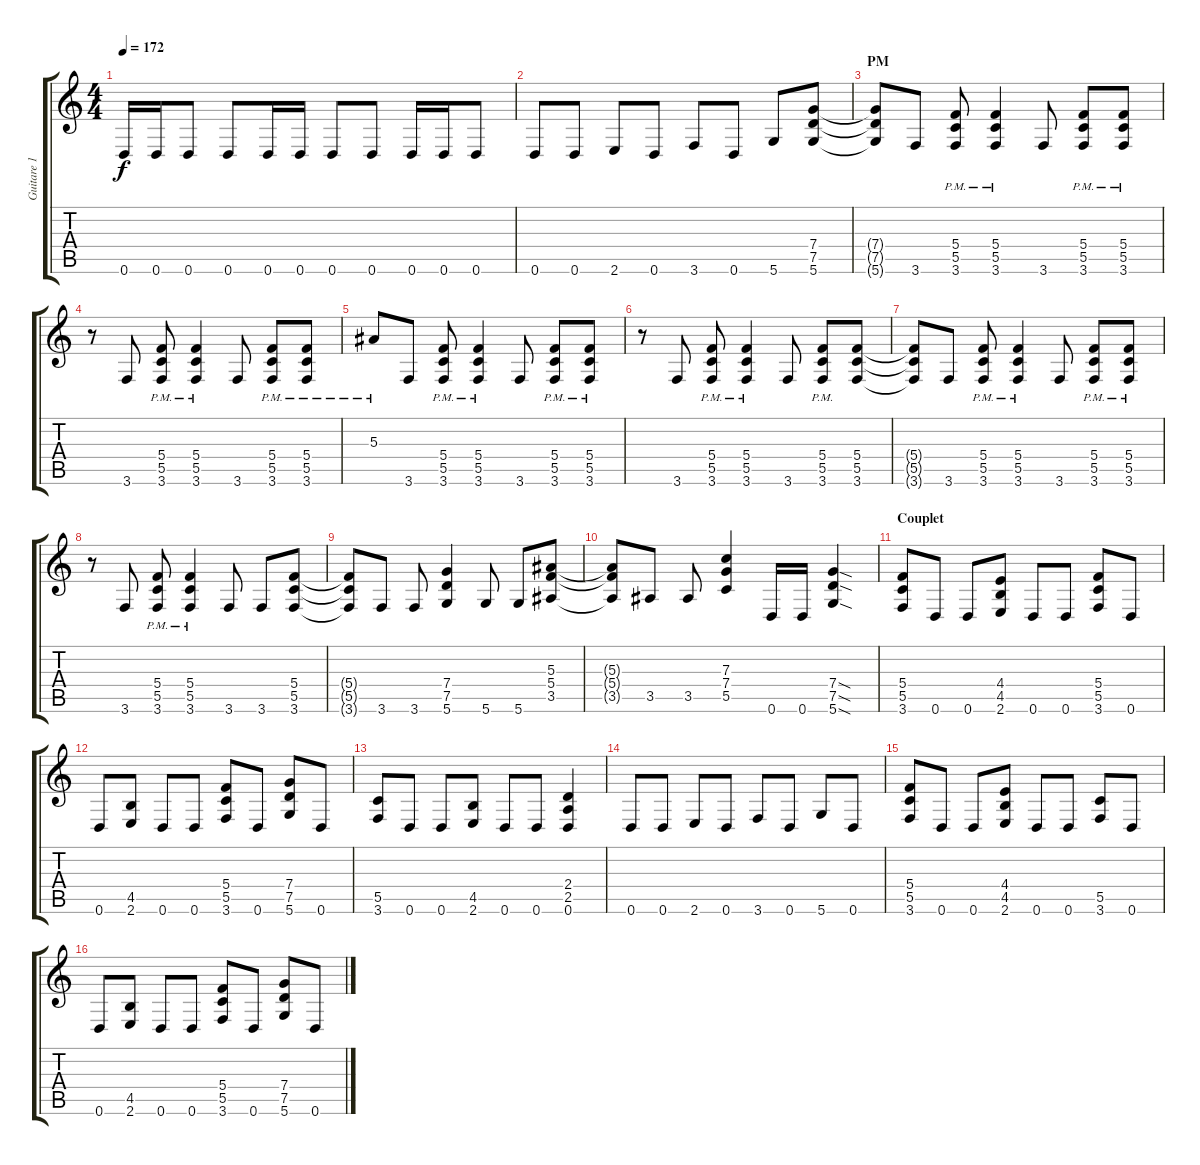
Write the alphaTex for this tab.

\track ("Guitare 1" "Guitare 1") {instrument distortionguitar}
\staff {score tabs}
\tuning (D4 A3 F3 C3 G2 D2) {hide}
\ts (4 4)
\tempo 172
\clef g2
\ks c
0.6.16{dy f} 0.6.16 0.6.8 0.6.8 0.6.16 0.6.16 0.6.8 0.6.8 0.6.16 0.6.16 0.6.8 |
0.6.8 0.6.8 2.6.8 0.6.8 3.6.8 0.6.8 5.6.8 (7.4 7.5 5.6).8 |
\section ("" "PM")
(7.4{t} 7.5{t} 5.6{t}).8 3.6.8 (5.4{pm} 5.5 3.6).8 (5.4{pm} 5.5{pm} 3.6{pm}).4 3.6.8 (5.4{pm} 5.5 3.6).8 (5.4 5.5{pm} 3.6).8 |
r.8 3.6.8 (5.4{pm} 5.5 3.6).8 (5.4{pm} 5.5{pm} 3.6{pm}).4 3.6.8 (5.4{pm} 5.5 3.6).8 (5.4 5.5{pm} 3.6).8 |
5.3{pm}.8 3.6.8 (5.4{pm} 5.5 3.6).8 (5.4{pm} 5.5{pm} 3.6{pm}).4 3.6.8 (5.4{pm} 5.5 3.6).8 (5.4 5.5{pm} 3.6).8 |
r.8 3.6.8 (5.4{pm} 5.5 3.6).8 (5.4{pm} 5.5{pm} 3.6{pm}).4 3.6.8 (5.4{pm} 5.5 3.6).8 (5.4 5.5 3.6).8 |
(5.4{t} 5.5{t} 3.6{t}).8 3.6.8 (5.4{pm} 5.5 3.6).8 (5.4{pm} 5.5{pm} 3.6{pm}).4 3.6.8 (5.4{pm} 5.5 3.6).8 (5.4 5.5{pm} 3.6).8 |
r.8 3.6.8 (5.4{pm} 5.5 3.6).8 (5.4{pm} 5.5{pm} 3.6{pm}).4 3.6.8 3.6.8 (5.4 5.5 3.6).8 |
(5.4{t} 5.5{t} 3.6{t}).8 3.6.8 3.6.8 (7.4 7.5 5.6).4 5.6.8 5.6.8 (5.3 5.4 3.5).8 |
(5.3{t} 5.4{t} 3.5{t}).8 3.5.8 3.5.8 (7.3 7.4 5.5).4 0.6.16 0.6.16 (7.4{sod} 7.5{sod} 5.6{sod}).4 |
\section ("" "Couplet")
(5.4 5.5 3.6).8 0.6.8 0.6.8 (4.4 4.5 2.6).8 0.6.8 0.6.8 (5.4 5.5 3.6).8 0.6.8 |
0.6.8 (4.5 2.6).8 0.6.8 0.6.8 (5.4 5.5 3.6).8 0.6.8 (7.4 7.5 5.6).8 0.6.8 |
(5.5 3.6).8 0.6.8 0.6.8 (4.5 2.6).8 0.6.8 0.6.8 (2.4 2.5 0.6).4 |
0.6.8 0.6.8 2.6.8 0.6.8 3.6.8 0.6.8 5.6.8 0.6.8 |
(5.4 5.5 3.6).8 0.6.8 0.6.8 (4.4 4.5 2.6).8 0.6.8 0.6.8 (5.5 3.6).8 0.6.8 |
0.6.8 (4.5 2.6).8 0.6.8 0.6.8 (5.4 5.5 3.6).8 0.6.8 (7.4 7.5 5.6).8 0.6.8
